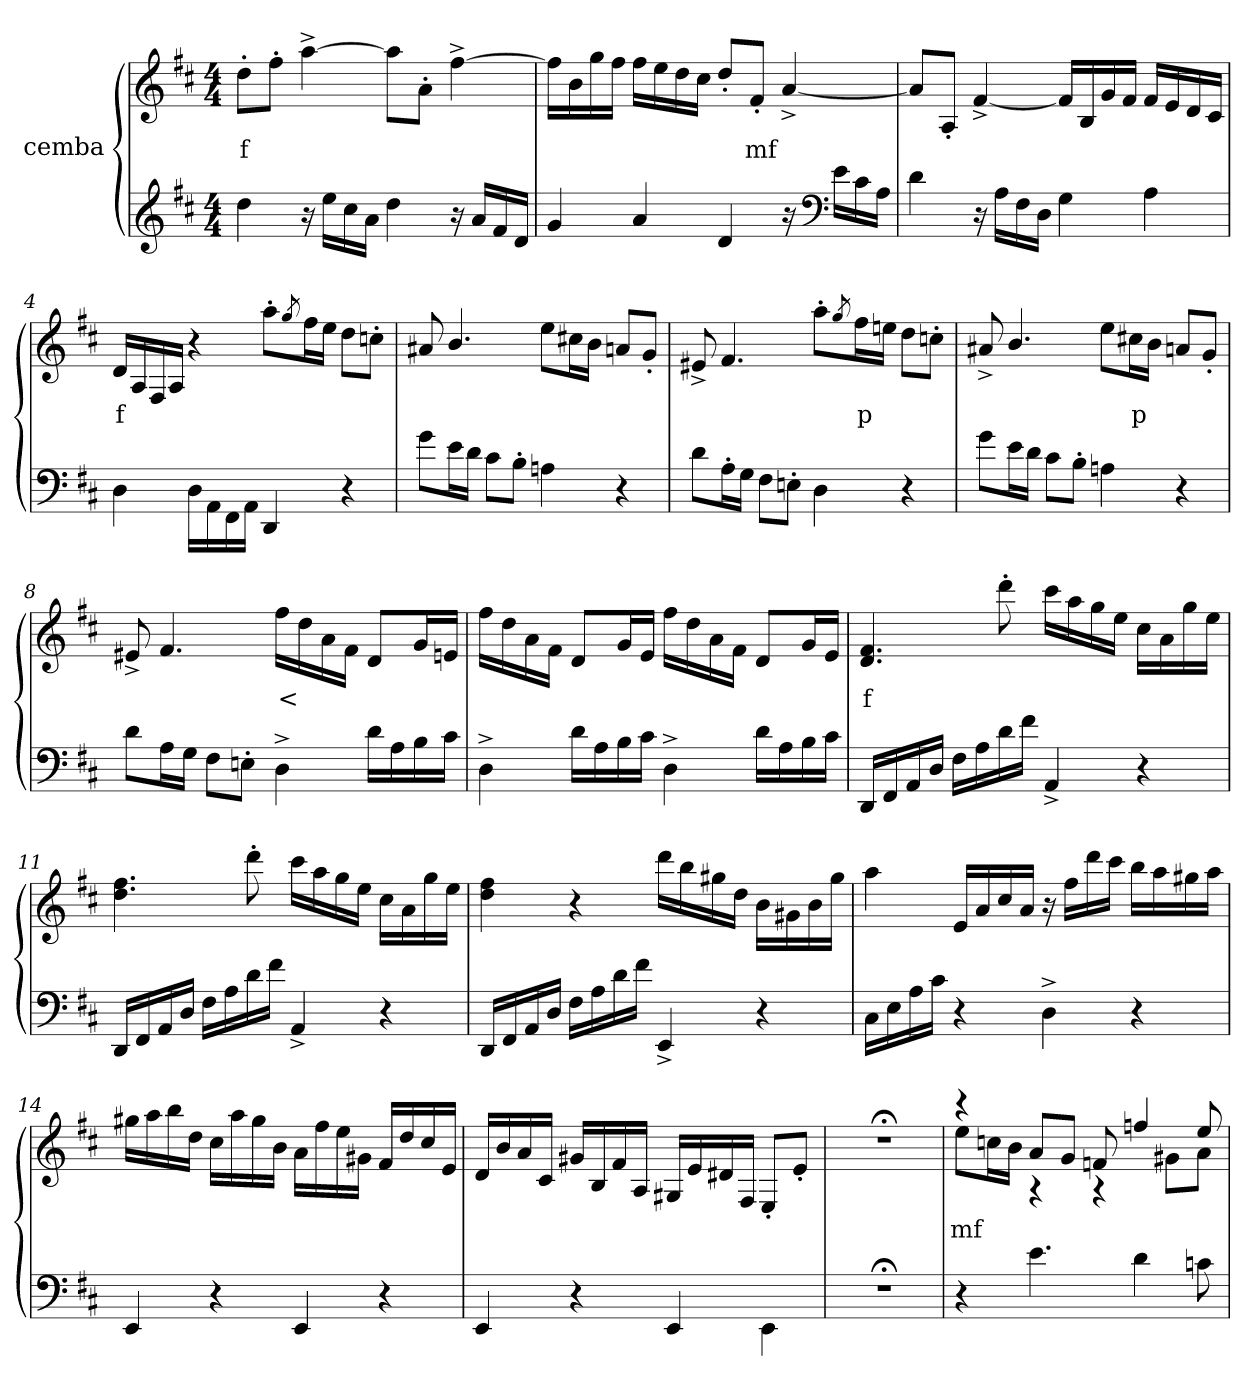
**kern	**kern	**text
*part2	*part1	*part1
*staff2	*staff1	*staff1
*I"cemba	*I"cemba	*
*clefG2	*clefG2	*
*k[f#c#]	*k[f#c#]	*
*D:	*D:	*
*M4/4	*M4/4	*
=1	=1	=1
4dd\	8dd'>\L	f
.	8ff#'>\J	.
16r	[4aa^>\	.
16ee\LL	.	.
16cc#\	.	.
16a\JJ	.	.
4dd\	8aa\L]	.
.	8a'>\J	.
16r	[4ff#^>\	.
16a/LL	.	.
16f#/	.	.
16d/JJ	.	.
=2	=2	=2
4g/	16ff#\LL]	.
.	16b\	.
.	16gg\	.
.	16ff#\JJ	.
4a/	16ff#\LL	.
.	16ee\	.
.	16dd\	.
.	16cc#\JJ	.
4d/	8dd'>/L	.
.	8f#'>/J	mf
16r	[4a^>/	.
*clefF4	*	*
16e\LL	.	.
16c#\	.	.
16A\JJ	.	.
=3	=3	=3
4d\	8a/L]	.
.	8A'>/J	.
16r	[4f#^>/	.
16A\LL	.	.
16F#\	.	.
16D\JJ	.	.
4G\	16f#/LL]	.
.	16B/	.
.	16g/	.
.	16f#/JJ	.
4A\	16f#/LL	.
.	16e/	.
.	16d/	.
.	16c#/JJ	.
=4	=4	=4
4D\	16d/LL	f
.	16A/	.
.	16F#/	.
.	16A/JJ	.
16D\LL	4r	.
16AA\	.	.
16FF#\	.	.
16AA\JJ	.	.
4DD/	8aa'>\L	.
.	8qgg/	.
.	16ff#\L	.
.	16ee\JJ	.
4r	8dd\L	.
.	8ccn'>\J	.
=5	=5	=5
8g\L	8a#X/	.
16e\L	4.b/	.
16d\JJ	.	.
8c#\L	.	.
8B'>\J	.	.
4An\	8ee\L	.
.	16cc#X\L	.
.	16b\JJ	.
4r	8an/L	.
.	8g'>/J	.
=6	=6	=6
8d\L	8e#X^>/	.
16A'>\L	4.f#/	.
16G\JJ	.	.
8F#\L	.	.
8En'>\J	.	.
4D\	8aa'>\L	.
.	8qgg/	.
.	16ff#\L	p
.	16een\JJ	.
4r	8dd\L	.
.	8ccn'>\J	.
=7	=7	=7
8g\L	8a#X^>/	.
16e\L	4.b/	.
16d\JJ	.	.
8c#\L	.	.
8B'>\J	.	.
4An\	8ee\L	.
.	16cc#X\L	p
.	16b\JJ	.
4r	8an/L	.
.	8g'>/J	.
=8	=8	=8
8d\L	8e#X^>/	.
16A\L	4.f#/	.
16G\JJ	.	.
8F#\L	.	.
8En'>\J	.	.
4D^>\	16ff#\LL	<
.	16dd\	.
.	16a\	.
.	16f#\JJ	.
16d\LL	8d/L	.
16A\	.	.
16B\	16g/L	.
16c#\JJ	16en/JJ	.
=9	=9	=9
4D^>\	16ff#\LL	.
.	16dd\	.
.	16a\	.
.	16f#\JJ	.
16d\LL	8d/L	.
16A\	.	.
16B\	16g/L	.
16c#\JJ	16e/JJ	.
4D^>\	16ff#\LL	.
.	16dd\	.
.	16a\	.
.	16f#\JJ	.
16d\LL	8d/L	.
16A\	.	.
16B\	16g/L	.
16c#\JJ	16e/JJ	.
=10	=10	=10
16DD/LL	4.d/ 4.f#/	f
16FF#/	.	.
16AA/	.	.
16D/JJ	.	.
16F#\LL	.	.
16A\	.	.
16d\	8ddd'>\	.
16f#\JJ	.	.
4AA^>/	16ccc#\LL	.
.	16aa\	.
.	16gg\	.
.	16ee\JJ	.
4r	16cc#\LL	.
.	16a\	.
.	16gg\	.
.	16ee\JJ	.
=11	=11	=11
16DD/LL	4.dd\ 4.ff#\	.
16FF#/	.	.
16AA/	.	.
16D/JJ	.	.
16F#\LL	.	.
16A\	.	.
16d\	8ddd'>\	.
16f#\JJ	.	.
4AA^>/	16ccc#\LL	.
.	16aa\	.
.	16gg\	.
.	16ee\JJ	.
4r	16cc#\LL	.
.	16a\	.
.	16gg\	.
.	16ee\JJ	.
=12	=12	=12
16DD/LL	4dd\ 4ff#\	.
16FF#/	.	.
16AA/	.	.
16D/JJ	.	.
16F#\LL	4r	.
16A\	.	.
16d\	.	.
16f#\JJ	.	.
4EE^>/	16ddd\LL	.
.	16bb\	.
.	16gg#X\	.
.	16dd\JJ	.
4r	16b\LL	.
.	16g#\	.
.	16b\	.
.	16gg#\JJ	.
=13	=13	=13
16C#\LL	4aa\	.
16E\	.	.
16A\	.	.
16c#\JJ	.	.
4r	16e/LL	.
.	16a/	.
.	16cc#/	.
.	16a/JJ	.
4D^>\	16r	.
.	16ff#\LL	.
.	16ddd\	.
.	16ccc#\JJ	.
4r	16bb\LL	.
.	16aa\	.
.	16gg#X\	.
.	16aa\JJ	.
=14	=14	=14
4EE/	16gg#X\LL	.
.	16aa\	.
.	16bb\	.
.	16dd\JJ	.
4r	16cc#\LL	.
.	16aa\	.
.	16gg#\	.
.	16b\JJ	.
4EE/	16a\LL	.
.	16ff#\	.
.	16ee\	.
.	16g#\JJ	.
4r	16f#/LL	.
.	16dd/	.
.	16cc#/	.
.	16e/JJ	.
=15	=15	=15
4EE/	16d/LL	.
.	16b/	.
.	16a/	.
.	16c#/JJ	.
4r	16g#X/LL	.
.	16B/	.
.	16f#/	.
.	16A/JJ	.
4EE/	16G#/LL	.
.	16e/	.
.	16d#X/	.
.	16F#/JJ	.
4EE\	8E'>/L	.
.	8e'>/J	.
=16	=16	=16
1r;<	1r;<	.
=17	=17	=17
*	*^	*
4r	4r	8ee\L	mf
.	.	16ccn\L	.
.	.	16b\JJ	.
4.e\	8a/L	4r	.
.	8g/J	.	.
.	8fn/	4r	.
4d\	4ffn/	.	.
.	.	8g#X\L	.
8cn\	8ee/	8a\J	.
*	*v	*v	*
=	=	=
*-	*-	*-
